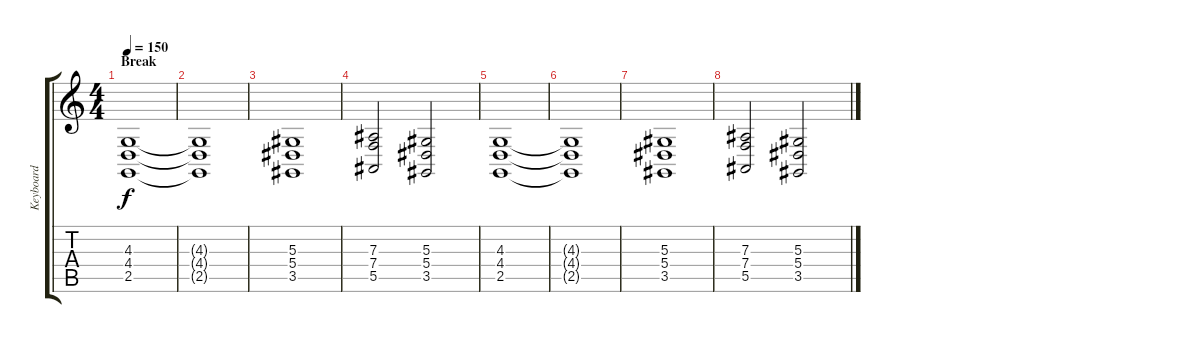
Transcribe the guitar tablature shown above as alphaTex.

\track ("Keyboard" "Keyboard") {instrument pad4choir}
\staff {score tabs}
\tuning (C4 G3 Eb3 Bb2 F2 C2) {hide}
\ts (4 4)
\section ("" "Break")
\tempo 150
\clef g2
\ks c
(4.3 4.4 2.5).1{dy f} |
(4.3{t} 4.4{t} 2.5{t}).1 |
(5.3 5.4 3.5).1 |
(7.3 7.4 5.5).2 (5.3 5.4 3.5).2 |
(4.3 4.4 2.5).1 |
(4.3{t} 4.4{t} 2.5{t}).1 |
(5.3 5.4 3.5).1 |
(7.3 7.4 5.5).2 (5.3 5.4 3.5).2
